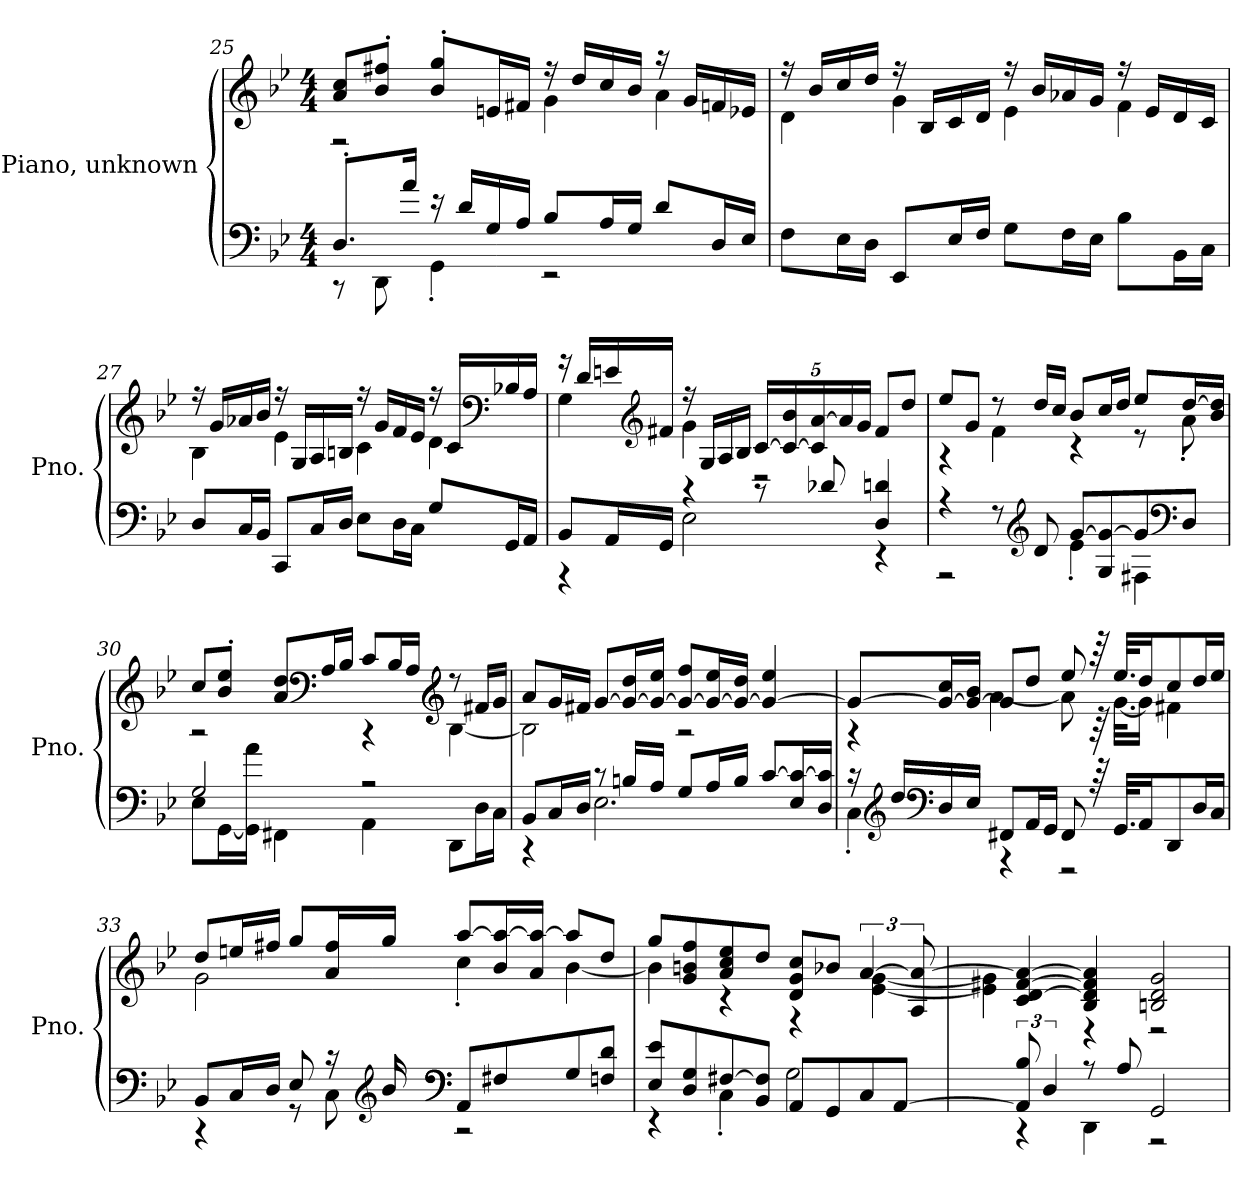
**kern	**kern
*part1	*part1
*staff2	*staff1
*I"Piano, unknown	*
*I'Pno.	*
*clefF4	*clefG2
*k[b-e-]	*k[b-e-]
*M4/4	*M4/4
=25	=25
*^	*^
8.D'/L	8r	8a/ 8cc/L	2r
.	8DD\	8b-/' 8ff#X/'J	.
16a/Jk	.	.	.
16r	4GG'\	8b-/' 8gg/'L	.
16d/LL	.	.	.
16G/	.	16en/L	.
16A/JJ	.	16f#X/JJ	.
8B-/L	2r	16r	4g\
.	.	16dd/LL	.
16A/L	.	16cc/	.
16G/JJ	.	16b-/JJ	.
8d/L	.	16r	4a\
.	.	16g/LL	.
16D/L	.	16fn/	.
16E-/JJ	.	16e-X/JJ	.
*v	*v	*	*
!!LO:LB:g=z	!!
=26	=26	=26
8F\L	16r	4d\
.	16b-/LL	.
16E-\L	16cc/	.
16D\JJ	16dd/JJ	.
8EE-/L	16r	4g\
.	16B-/LL	.
16E-/L	16c/	.
16F/JJ	16d/JJ	.
8G\L	16r	4e-\
.	16b-/LL	.
16F\L	16a-X/	.
16E-\JJ	16g/JJ	.
8B-\L	16r	4f\
.	16e-/LL	.
16BB-\L	16d/	.
16C\JJ	16c/JJ	.
=27	=27	=27
8D/L	16r	4B-\
.	16g/LL	.
16C/L	16a-X/	.
16BB-/JJ	16b-/JJ	.
8CC/L	16r	4e-\
.	16G/LL	.
16C/L	16A/	.
16D/JJ	16Bn/JJ	.
8E-\L	16r	4c\
.	16g/LL	.
16D\L	16f/	.
16C\JJ	16e-/JJ	.
8G/L	16r	4d\
.	16c/LL	.
*	*clefF4	*
16GG/L	16B-X/	.
16AA/JJ	16A/JJ	.
!!LO:PB:g=z	!!
=28	=28	=28
*^	*	*
8BB-/L	4r	16r	4G\
.	.	16d/LL	.
16AA/L	.	16en/	.
*	*	*clefG2	*
16GG/JJ	.	16f#X/JJ	.
4r	2E-\	16r	4g\
.	.	16G/LL	.
.	.	16A/	.
.	.	16B-/JJ	.
*	*	*Xbrackettup	*
8r	.	[20c/LL	2r
.	.	20c/_ 20b-/	.
.	.	20c/] [20a/	.
8d-X/	.	.	.
.	.	20a/]	.
.	.	20g/JJ	.
4D/ 4dn/	4r	8f#/L	.
.	.	8dd/J	.
=29	=29	=29	=29
4r	2r	8ee-/L	4r
.	.	8g/J	.
8r	.	8r	4f\
*clefG2	*	*	*
8d/	.	16dd/LL	.
.	.	16cc/JJ	.
[8g/L	4e-'\	8b-/L	4r
8G/ 8g/_	.	16cc/L	.
.	.	16dd/JJ	.
8g/]	4F#X\	8ee-/L	8r
*clefF4	*	*	*
8D/J	.	[16dd/L	8a'\
.	.	16b-/ 16dd/]JJ	.
!!LO:LB:g=z	!!
=30	=30	=30	=30
2G/	8E-\L	8cc/L	2r
.	[16GG\L	8b-/' 8ee-/'J	.
.	16GG\] 16a\JJ	.	.
.	4FF#X\	8a/ 8dd/L	.
*	*	*clefF4	*
.	.	16A/L	.
.	.	16B-/JJ	.
2r	4AA\	8c/L	4r
.	.	16B-/L	.
.	.	16A/JJ	.
*	*	*clefG2	*
.	8DD\L	8r	[4B-\
.	16D\L	16f#X/LL	.
.	16C\JJ	16g/JJ	.
=31	=31	=31	=31
8BB-/L	4r	8a/L	2B-\]
16C/L	.	16g/L	.
16D/JJ	.	16f#X/JJ	.
8r	2.E-\	[8g/L	.
16Bn/LL	.	16g/_ 16dd/L	.
16A/JJ	.	16g/_ 16ee-/JJ	.
8G/L	.	8g/_ 8ff/L	2r
16A/L	.	16g/_ 16ee-/L	.
16B/JJ	.	16g/_ 16dd/JJ	.
[8c/L	.	4g/_ 4ee-/	.
16E-/ 16c/_L	.	.	.
16D/ 16c/]JJ	.	.	.
!!LO:LB:g=z	!!
=32	=32	=32	=32
16r	4C'\	8g/L_	4r
*clefG2	*	*	*
16dd/LL	.	.	.
*clefF4	*	*	*
16D/	.	16g/_ 16cc/L	.
16E-/JJ	.	16g/_ 16b-/JJ	.
8FF#X/L	4r	8g/L]	[4a\
16AA/L	.	8dd/J	.
16GG/JJ	.	.	.
8FF#/	2r	8ee-/	8a\]
64r	.	64r	64r
32.GG/KLL	.	32.ee-/KLL	[32.g\KLL
16AA/J	.	16dd/J	16g\JJ]
8DD/	.	8cc/	4f#X\
16D/L	.	16dd/L	.
16C/JJ	.	16ee-/JJ	.
=33	=33	=33	=33
8BB-/L	4r	8dd/L	2g\
16C/L	.	16een/L	.
16D/JJ	.	16ff#X/JJ	.
8E-/	8r	8gg/L	.
16r	8C\	16a/ 16ff#/L	.
*clefG2	*	*	*
16b-/	.	16gg/JJ	.
*clefF4	*	*	*
8AA/L	2r	[8aa/L	4cc'\
8F#X/	.	16b-/ 16aa/_L	.
.	.	16a/ 16aa/_JJ	.
8G/	.	8aa/L]	[4b-\
8Fn/ 8d/J	.	8dd/J	.
!!LO:LB:g=z	!!
=34	=34	=34	=34
8E-/ 8e-/L	4r	8gg/L	4b-\]
8D/ 8G/	.	8g/ 8bn/ 8ff/	.
[8F#X/	4C'\	8a/ 8cc/ 8ee-/	4r
8BB-/ 8F#/]J	.	8dd/J	.
8AA/L	2G\	8d/ 8g/ 8cc/L	4r
8GG/	.	8b-X/J	.
*	*	*brackettup	*
8C/	.	[6a/	[4e-\ [4g\
[8AA/J	.	.	.
.	.	12A/ 12a/_	.
=35	=35	=35	=35
12AA/] 12B-/	4r	4c/ [4d/ [4f#X/ 4a/_	4e-\] 4g\]
6D/	.	.	.
8r	4DD\	4B-/ 4d/] 4f#/] 4a/]	4r
8A/	.	.	.
2GG/	2r	2Bn/ 2d/ 2g/	2r
*v	*v	*	*
*	*v	*v
=	=
*-	*-
